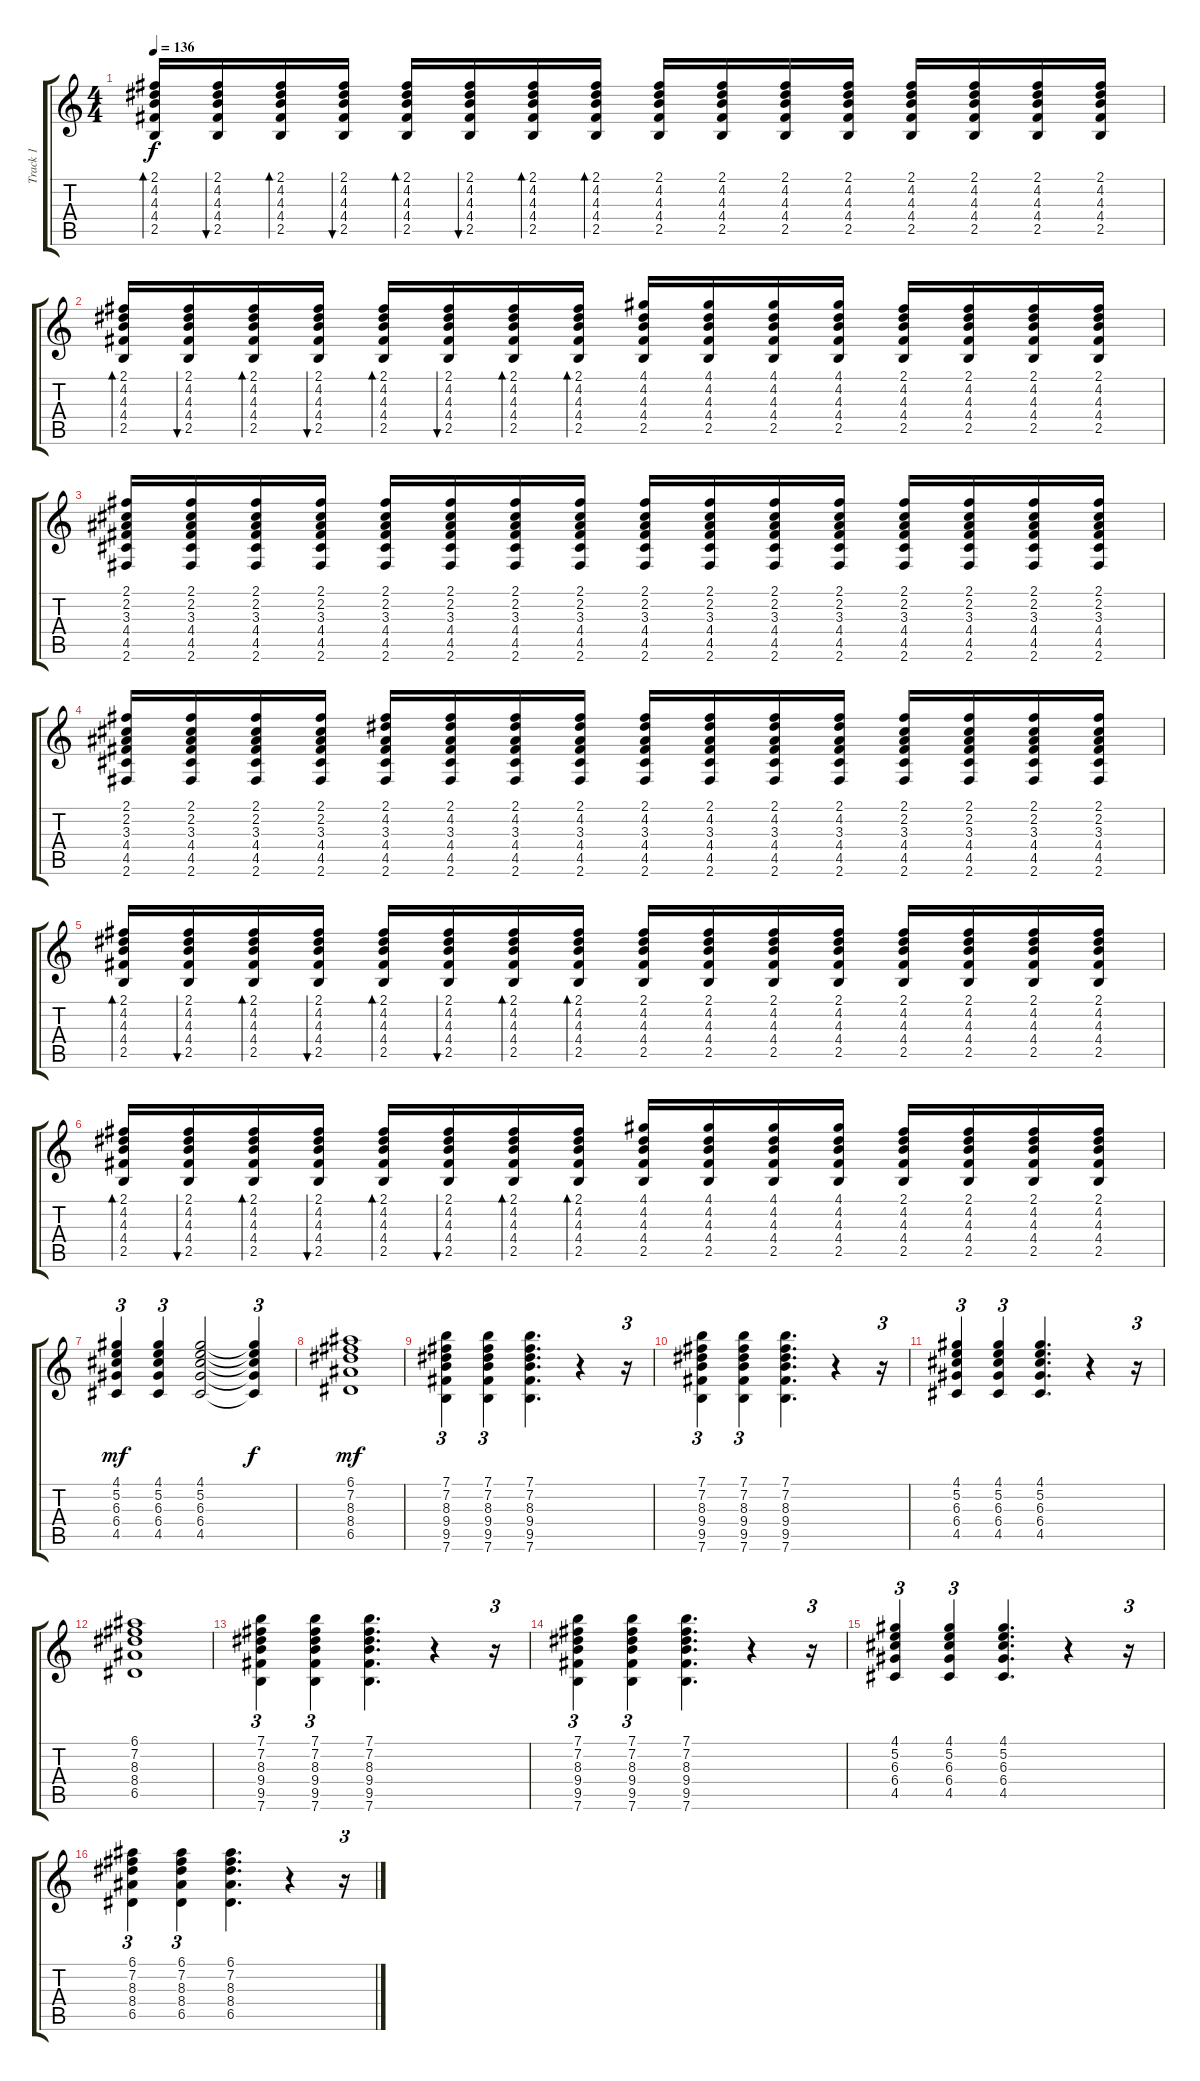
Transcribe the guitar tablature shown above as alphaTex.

\track ("Track 1" "Track 1") {instrument distortionguitar}
\staff {score tabs}
\tuning (E4 B3 G3 D3 A2 E2) {hide}
\ts (4 4)
\tempo 136
\clef g2
\ks c
(2.1 4.2 4.3 4.4 2.5).16{bd 60 dy f} (2.1 4.2 4.3 4.4 2.5).16{bu 60} (2.1 4.2 4.3 4.4 2.5).16{bd 60} (2.1 4.2 4.3 4.4 2.5).16{bu 60} (2.1 4.2 4.3 4.4 2.5).16{bd 60} (2.1 4.2 4.3 4.4 2.5).16{bu 60} (2.1 4.2 4.3 4.4 2.5).16{bd 60} (2.1 4.2 4.3 4.4 2.5).16{bd 60} (2.1 4.2 4.3 4.4 2.5).16 (2.1 4.2 4.3 4.4 2.5).16 (2.1 4.2 4.3 4.4 2.5).16 (2.1 4.2 4.3 4.4 2.5).16 (2.1 4.2 4.3 4.4 2.5).16 (2.1 4.2 4.3 4.4 2.5).16 (2.1 4.2 4.3 4.4 2.5).16 (2.1 4.2 4.3 4.4 2.5).16 |
(2.1 4.2 4.3 4.4 2.5).16{bd 60} (2.1 4.2 4.3 4.4 2.5).16{bu 60} (2.1 4.2 4.3 4.4 2.5).16{bd 60} (2.1 4.2 4.3 4.4 2.5).16{bu 60} (2.1 4.2 4.3 4.4 2.5).16{bd 60} (2.1 4.2 4.3 4.4 2.5).16{bu 60} (2.1 4.2 4.3 4.4 2.5).16{bd 60} (2.1 4.2 4.3 4.4 2.5).16{bd 60} (4.1 4.2 4.3 4.4 2.5).16 (4.1 4.2 4.3 4.4 2.5).16 (4.1 4.2 4.3 4.4 2.5).16 (4.1 4.2 4.3 4.4 2.5).16 (2.1 4.2 4.3 4.4 2.5).16 (2.1 4.2 4.3 4.4 2.5).16 (2.1 4.2 4.3 4.4 2.5).16 (2.1 4.2 4.3 4.4 2.5).16 |
(2.1 2.2 3.3 4.4 4.5 2.6).16 (2.1 2.2 3.3 4.4 4.5 2.6).16 (2.1 2.2 3.3 4.4 4.5 2.6).16 (2.1 2.2 3.3 4.4 4.5 2.6).16 (2.1 2.2 3.3 4.4 4.5 2.6).16 (2.1 2.2 3.3 4.4 4.5 2.6).16 (2.1 2.2 3.3 4.4 4.5 2.6).16 (2.1 2.2 3.3 4.4 4.5 2.6).16 (2.1 2.2 3.3 4.4 4.5 2.6).16 (2.1 2.2 3.3 4.4 4.5 2.6).16 (2.1 2.2 3.3 4.4 4.5 2.6).16 (2.1 2.2 3.3 4.4 4.5 2.6).16 (2.1 2.2 3.3 4.4 4.5 2.6).16 (2.1 2.2 3.3 4.4 4.5 2.6).16 (2.1 2.2 3.3 4.4 4.5 2.6).16 (2.1 2.2 3.3 4.4 4.5 2.6).16 |
(2.1 2.2 3.3 4.4 4.5 2.6).16 (2.1 2.2 3.3 4.4 4.5 2.6).16 (2.1 2.2 3.3 4.4 4.5 2.6).16 (2.1 2.2 3.3 4.4 4.5 2.6).16 (2.1 4.2 3.3 4.4 4.5 2.6).16 (2.1 4.2 3.3 4.4 4.5 2.6).16 (2.1 4.2 3.3 4.4 4.5 2.6).16 (2.1 4.2 3.3 4.4 4.5 2.6).16 (2.1 4.2 3.3 4.4 4.5 2.6).16 (2.1 4.2 3.3 4.4 4.5 2.6).16 (2.1 4.2 3.3 4.4 4.5 2.6).16 (2.1 4.2 3.3 4.4 4.5 2.6).16 (2.1 2.2 3.3 4.4 4.5 2.6).16 (2.1 2.2 3.3 4.4 4.5 2.6).16 (2.1 2.2 3.3 4.4 4.5 2.6).16 (2.1 2.2 3.3 4.4 4.5 2.6).16 |
(2.1 4.2 4.3 4.4 2.5).16{bd 60} (2.1 4.2 4.3 4.4 2.5).16{bu 60} (2.1 4.2 4.3 4.4 2.5).16{bd 60} (2.1 4.2 4.3 4.4 2.5).16{bu 60} (2.1 4.2 4.3 4.4 2.5).16{bd 60} (2.1 4.2 4.3 4.4 2.5).16{bu 60} (2.1 4.2 4.3 4.4 2.5).16{bd 60} (2.1 4.2 4.3 4.4 2.5).16{bd 60} (2.1 4.2 4.3 4.4 2.5).16 (2.1 4.2 4.3 4.4 2.5).16 (2.1 4.2 4.3 4.4 2.5).16 (2.1 4.2 4.3 4.4 2.5).16 (2.1 4.2 4.3 4.4 2.5).16 (2.1 4.2 4.3 4.4 2.5).16 (2.1 4.2 4.3 4.4 2.5).16 (2.1 4.2 4.3 4.4 2.5).16 |
(2.1 4.2 4.3 4.4 2.5).16{bd 60} (2.1 4.2 4.3 4.4 2.5).16{bu 60} (2.1 4.2 4.3 4.4 2.5).16{bd 60} (2.1 4.2 4.3 4.4 2.5).16{bu 60} (2.1 4.2 4.3 4.4 2.5).16{bd 60} (2.1 4.2 4.3 4.4 2.5).16{bu 60} (2.1 4.2 4.3 4.4 2.5).16{bd 60} (2.1 4.2 4.3 4.4 2.5).16{bd 60} (4.1 4.2 4.3 4.4 2.5).16 (4.1 4.2 4.3 4.4 2.5).16 (4.1 4.2 4.3 4.4 2.5).16 (4.1 4.2 4.3 4.4 2.5).16 (2.1 4.2 4.3 4.4 2.5).16 (2.1 4.2 4.3 4.4 2.5).16 (2.1 4.2 4.3 4.4 2.5).16 (2.1 4.2 4.3 4.4 2.5).16 |
(4.1 5.2 6.3 6.4 4.5).4{tu (3 2) dy mf} (4.1 5.2 6.3 6.4 4.5).4{tu (3 2)} (4.1 5.2 6.3 6.4 4.5).2 (4.1{t} 5.2{t} 6.3{t} 6.4{t} 4.5{t}).4{tu (3 2) dy f} |
(6.1 7.2 8.3 8.4 6.5).1{dy mf} |
(7.1 7.2 8.3 9.4 9.5 7.6).4{tu (3 2)} (7.1 7.2 8.3 9.4 9.5 7.6).4{tu (3 2)} (7.1 7.2 8.3 9.4 9.5 7.6).4{d} r.4 r.16{tu (3 2)} |
(7.1 7.2 8.3 9.4 9.5 7.6).4{tu (3 2)} (7.1 7.2 8.3 9.4 9.5 7.6).4{tu (3 2)} (7.1 7.2 8.3 9.4 9.5 7.6).4{d} r.4 r.16{tu (3 2)} |
(4.1 5.2 6.3 6.4 4.5).4{tu (3 2)} (4.1 5.2 6.3 6.4 4.5).4{tu (3 2)} (4.1 5.2 6.3 6.4 4.5).4{d} r.4 r.16{tu (3 2)} |
(6.1 7.2 8.3 8.4 6.5).1 |
(7.1 7.2 8.3 9.4 9.5 7.6).4{tu (3 2)} (7.1 7.2 8.3 9.4 9.5 7.6).4{tu (3 2)} (7.1 7.2 8.3 9.4 9.5 7.6).4{d} r.4 r.16{tu (3 2)} |
(7.1 7.2 8.3 9.4 9.5 7.6).4{tu (3 2)} (7.1 7.2 8.3 9.4 9.5 7.6).4{tu (3 2)} (7.1 7.2 8.3 9.4 9.5 7.6).4{d} r.4 r.16{tu (3 2)} |
(4.1 5.2 6.3 6.4 4.5).4{tu (3 2)} (4.1 5.2 6.3 6.4 4.5).4{tu (3 2)} (4.1 5.2 6.3 6.4 4.5).4{d} r.4 r.16{tu (3 2)} |
(6.1 7.2 8.3 8.4 6.5).4{tu (3 2)} (6.1 7.2 8.3 8.4 6.5).4{tu (3 2)} (6.1 7.2 8.3 8.4 6.5).4{d} r.4 r.16{tu (3 2)}
